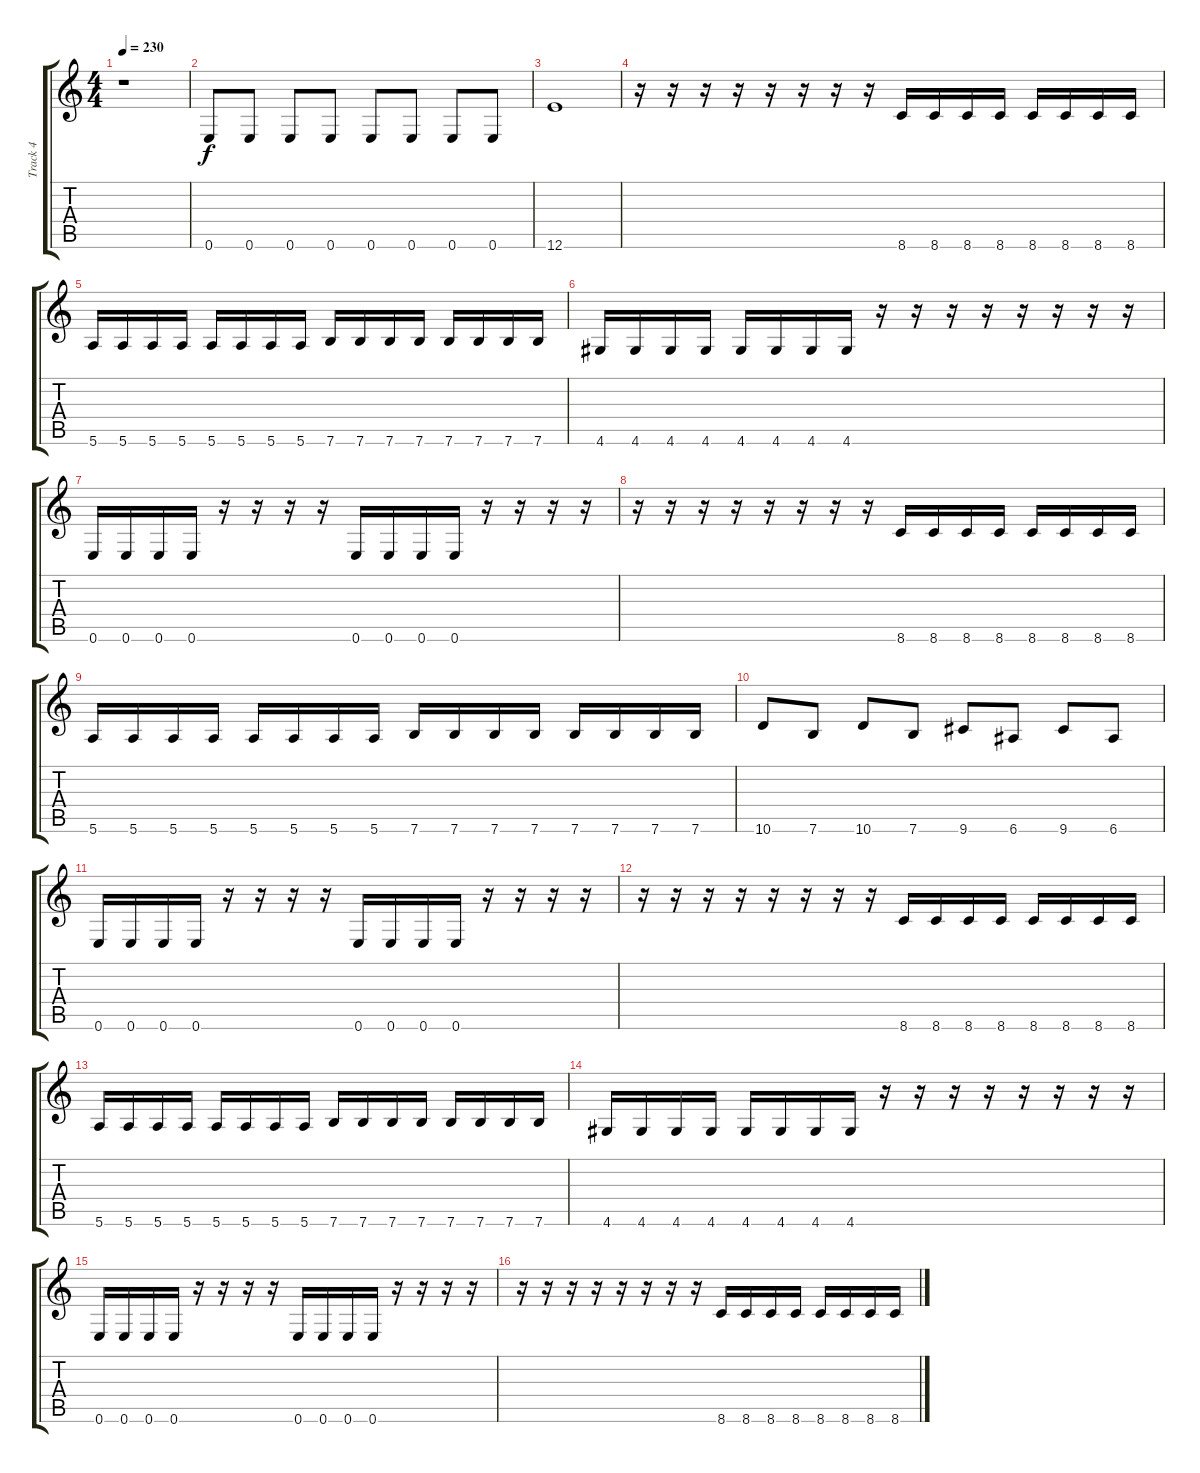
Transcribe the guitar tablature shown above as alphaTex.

\track ("Track 4" "Track 4") {instrument electricbasspick}
\staff {score tabs}
\tuning (E4 B3 G3 D3 A2 E2) {hide}
\ts (4 4)
\tempo 230
\clef g2
\ks c
r.1{dy f} |
0.6.8 0.6.8 0.6.8 0.6.8 0.6.8 0.6.8 0.6.8 0.6.8 |
12.6.1 |
r.16 r.16 r.16 r.16 r.16 r.16 r.16 r.16 8.6.16 8.6.16 8.6.16 8.6.16 8.6.16 8.6.16 8.6.16 8.6.16 |
5.6.16 5.6.16 5.6.16 5.6.16 5.6.16 5.6.16 5.6.16 5.6.16 7.6.16 7.6.16 7.6.16 7.6.16 7.6.16 7.6.16 7.6.16 7.6.16 |
4.6.16 4.6.16 4.6.16 4.6.16 4.6.16 4.6.16 4.6.16 4.6.16 r.16 r.16 r.16 r.16 r.16 r.16 r.16 r.16 |
0.6.16 0.6.16 0.6.16 0.6.16 r.16 r.16 r.16 r.16 0.6.16 0.6.16 0.6.16 0.6.16 r.16 r.16 r.16 r.16 |
r.16 r.16 r.16 r.16 r.16 r.16 r.16 r.16 8.6.16 8.6.16 8.6.16 8.6.16 8.6.16 8.6.16 8.6.16 8.6.16 |
5.6.16 5.6.16 5.6.16 5.6.16 5.6.16 5.6.16 5.6.16 5.6.16 7.6.16 7.6.16 7.6.16 7.6.16 7.6.16 7.6.16 7.6.16 7.6.16 |
10.6.8 7.6.8 10.6.8 7.6.8 9.6.8 6.6.8 9.6.8 6.6.8 |
0.6.16 0.6.16 0.6.16 0.6.16 r.16 r.16 r.16 r.16 0.6.16 0.6.16 0.6.16 0.6.16 r.16 r.16 r.16 r.16 |
r.16 r.16 r.16 r.16 r.16 r.16 r.16 r.16 8.6.16 8.6.16 8.6.16 8.6.16 8.6.16 8.6.16 8.6.16 8.6.16 |
5.6.16 5.6.16 5.6.16 5.6.16 5.6.16 5.6.16 5.6.16 5.6.16 7.6.16 7.6.16 7.6.16 7.6.16 7.6.16 7.6.16 7.6.16 7.6.16 |
4.6.16 4.6.16 4.6.16 4.6.16 4.6.16 4.6.16 4.6.16 4.6.16 r.16 r.16 r.16 r.16 r.16 r.16 r.16 r.16 |
0.6.16 0.6.16 0.6.16 0.6.16 r.16 r.16 r.16 r.16 0.6.16 0.6.16 0.6.16 0.6.16 r.16 r.16 r.16 r.16 |
r.16 r.16 r.16 r.16 r.16 r.16 r.16 r.16 8.6.16 8.6.16 8.6.16 8.6.16 8.6.16 8.6.16 8.6.16 8.6.16
